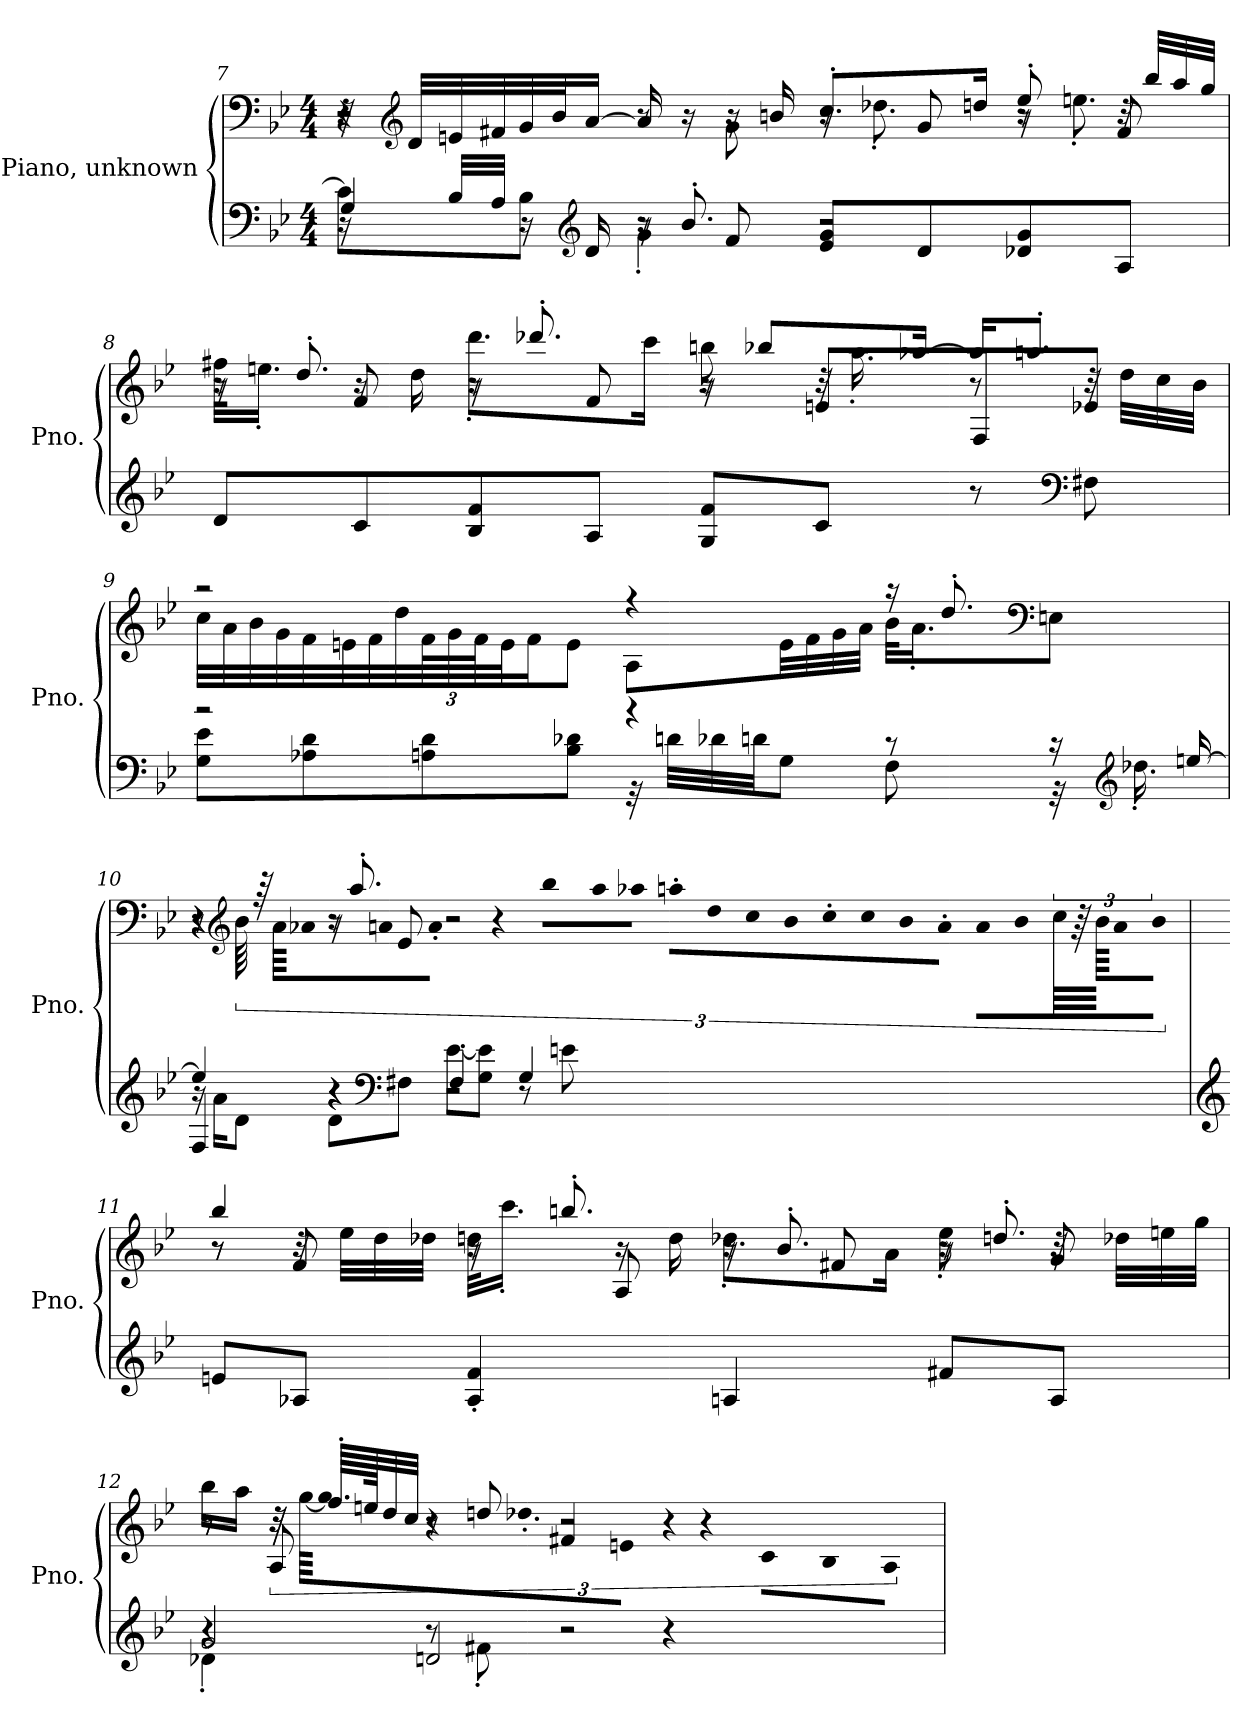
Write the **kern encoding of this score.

**kern	**kern
*part1	*part1
*staff2	*staff1
*I"Piano, unknown	*
*I'Pno.	*
!!LO:PB:g=z
*clefF4	*clefF4
*k[b-e-]	*k[b-e-]
*M4/4	*M4/4
=7	=7
*^	*^
*	*^	*	*^
16r	8c\L]	4G/	32r	4r	2r
*	*	*	*clefG2	*	*
.	.	.	32d/LLL	.	.
32B-/LLL	.	.	32en/	.	.
32A/JJJ	.	.	32f#X/	.	.
16r	8B-\J	.	32g/	.	.
.	.	.	32b-/J	.	.
*clefG2	*	*	*	*	*
16d/	.	.	[16a/JJ	.	.
8r	4g'\	16r	16a/]	8r	.
.	.	8.b-'/	16r	.	.
8f/	.	.	16r	8g\	.
.	.	.	16bn/	.	.
8e-/ 8g/L	2r	2r	8.cc'/L	16r	8r
.	.	.	.	8.dd-X'\	.
8d/	.	.	.	.	8g/
.	.	.	16ddn/Jk	.	.
8d-X/ 8g/	.	.	8ee-'/	16r	8r
.	.	.	.	8.een'\	.
8A/J	.	.	32r	.	8f#/
.	.	.	32bb-/LLL	.	.
.	.	.	32aa/	.	.
.	.	.	32gg/JJJ	.	.
*v	*v	*v	*	*	*
!!LO:LB:g=z	!!	!!
=8	=8	=8	=8
8d/L	16r	32ff#X\KLL	8r
.	.	16.een'\JJ	.
.	8.dd'/	.	.
8c/	.	16r	8f/
.	.	16dd\	.
8B-/ 8f/	16r	8.ddd'\L	8r
.	8.ddd-X'/	.	.
8A/J	.	.	8f/
.	.	16ccc\Jk	.
8G/ 8f/L	16r	8bbn'\	8r
.	8bb-X/L	.	.
8c/J	.	32r	8en/L
.	.	16.aa'\	.
.	[16aa-X/Jk	.	.
8r	16aa-/KL]	8r	8F/
.	8.aan'/J	.	.
*clefF4	*	*	*
8F#X\	.	32r	8e-X/J
.	.	32dd\LLL	.
.	.	32cc\	.
.	.	32b-\JJJ	.
*	*	*v	*v
!!LO:LB:g=z
=9	=9	=9
*^	*	*
2r	8G\ 8e-\L	2r	32cc\LLL
.	.	.	32a\
.	.	.	32b-\
.	.	.	32g\
.	8A-X\ 8d\	.	32f\
.	.	.	32en\
.	.	.	32f\
.	.	.	32dd\
*	*	*	*Xbrackettup
.	8An\ 8d\	.	96f\L
.	.	.	96g\
.	.	.	96f\J
.	.	.	32e\J
.	.	.	16f\J
.	8B-\ 8d-X\J	.	8e\J
4r	32r	4r	8A\L
.	32dn\LLL	.	.
.	32d-X\	.	.
.	32dn\JJ	.	.
.	8G\J	.	32e\LL
.	.	.	32f\
.	.	.	32g\
.	.	.	32a\JJJ
8r	8F\	16r	32b-\KLL
.	.	.	16.a'\J
.	.	8.dd'/	.
*	*	*clefF4	*
16r	32r	.	8En\J
*clefG2	*	*	*
.	16.dd-X'\	.	.
[16een/	.	.	.
!!LO:LB:g=z
=10	=10	=10	=10
*	*^	*	*^
4ee/]	16r	4F/	4r	8r	4r
.	16a\KL	.	.	.	.
*	*	*	*clefG2	*	*
*	*	*	*	*brackettup	*
.	8d\J	.	.	96b-\	.
.	.	.	.	96r	.
.	.	.	.	96a\KLLL	.
.	.	.	.	32a-X\J	.
.	.	.	.	16an\J	.
4r	8d\L	4r	16r	8a'\J	8r
.	.	.	8.aa'/	.	.
*clefF4	*	*	*	*	*
.	8F#X\J	.	.	32r	8e-/
.	.	.	.	32bb-\LLL	.
.	.	.	.	32aa\	.
.	.	.	.	32aa-X\JJJ	.
2r	[8e-\L	4F#'/	2r	32aan'\LLL	2r
.	.	.	.	32dd\	.
.	.	.	.	32cc\	.
.	.	.	.	32b-\	.
.	8G\ 8e-\]J	.	.	32cc'\	.
.	.	.	.	32cc\	.
.	.	.	.	32b-\	.
.	.	.	.	32a'\JJJ	.
.	8r	4G/	.	16a\LL	.
.	.	.	.	16b-\	.
.	8en\	.	.	96cc\JJkk	.
.	.	.	.	96r	.
.	.	.	.	96b-\KLLL	.
.	.	.	.	32a\J	.
.	.	.	.	16b-\JJ	.
*v	*v	*v	*	*	*
!!LO:LB:g=z	!!	!!
=11	=11	=11	=11
*clefG2	*	*	*
8en/L	4bb-/	8r	8r
8A-X/J	.	32r	8f/
.	.	32ee-\LLL	.
.	.	32dd\	.
.	.	32dd-X\JJJ	.
4A-/' 4f/'	16r	32ddn\KLL	8r
.	.	16.ccc'\JJ	.
.	8.bbn'/	.	.
.	.	16r	8A/
.	.	16dd\	.
4An/	16r	8.dd-X'\L	8r
.	8.b-'/	.	.
.	.	.	8f#X/
.	.	16a\Jk	.
8f#X/L	16r	8ee-'\	8r
.	8.ddn'/	.	.
8A/J	.	32r	8g/
.	.	32dd-X\LLL	.
.	.	32een\	.
.	.	32gg\JJJ	.
!!LO:LB:g=z	!!	!!
=12	=12	=12	=12
*^	*	*	*
*	*^	*	*	*
2g/	4d-X'\	4r	8r	16bb-\LL	8r
.	.	.	.	16aa\JJ	.
.	.	.	32r	48r	8A/
.	.	.	.	[96gg\KKLL	.
.	.	.	64.ff'/LLLL	16.gg\J]	.
.	.	.	128een/JK	.	.
.	.	.	32dd/	.	.
.	.	.	32cc/JJJ	.	.
.	8r	2dn/	8r	8.dd-X'\	4r
.	8f#X'\	.	8ddn/	.	.
.	.	.	.	16en\Jk	.
2r	2r	.	4f#X/	8r	2r
.	.	.	.	8c\L	.
.	.	4r	4r	8B-\	.
.	.	.	.	8A\J	.
*v	*v	*v	*	*	*
*	*v	*v	*v
=	=
*-	*-
